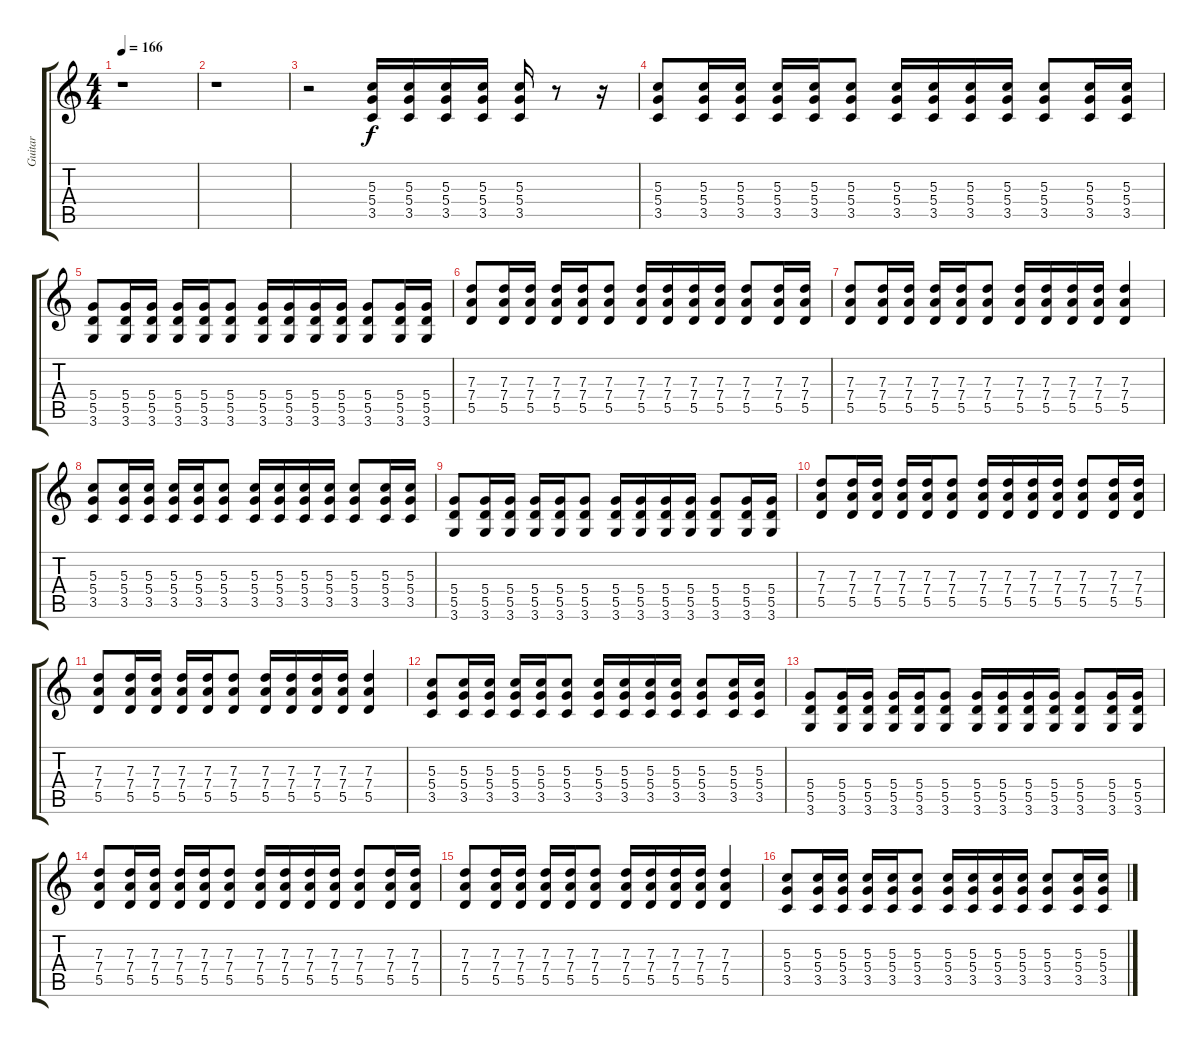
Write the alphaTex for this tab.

\track ("Guitar" "Guitar") {instrument overdrivenguitar}
\staff {score tabs}
\tuning (E4 B3 G3 D3 A2 E2) {hide}
\ts (4 4)
\tempo 166
\clef g2
\ks c
r.1{dy f} |
r.1 |
r.2 (5.3 5.4 3.5).16 (5.3 5.4 3.5).16 (5.3 5.4 3.5).16 (5.3 5.4 3.5).16 (5.3 5.4 3.5).16 r.8 r.16 |
(5.3 5.4 3.5).8 (5.3 5.4 3.5).16 (5.3 5.4 3.5).16 (5.3 5.4 3.5).16 (5.3 5.4 3.5).16 (5.3 5.4 3.5).8 (5.3 5.4 3.5).16 (5.3 5.4 3.5).16 (5.3 5.4 3.5).16 (5.3 5.4 3.5).16 (5.3 5.4 3.5).8 (5.3 5.4 3.5).16 (5.3 5.4 3.5).16 |
(5.4 5.5 3.6).8 (5.4 5.5 3.6).16 (5.4 5.5 3.6).16 (5.4 5.5 3.6).16 (5.4 5.5 3.6).16 (5.4 5.5 3.6).8 (5.4 5.5 3.6).16 (5.4 5.5 3.6).16 (5.4 5.5 3.6).16 (5.4 5.5 3.6).16 (5.4 5.5 3.6).8 (5.4 5.5 3.6).16 (5.4 5.5 3.6).16 |
(7.3 7.4 5.5).8 (7.3 7.4 5.5).16 (7.3 7.4 5.5).16 (7.3 7.4 5.5).16 (7.3 7.4 5.5).16 (7.3 7.4 5.5).8 (7.3 7.4 5.5).16 (7.3 7.4 5.5).16 (7.3 7.4 5.5).16 (7.3 7.4 5.5).16 (7.3 7.4 5.5).8 (7.3 7.4 5.5).16 (7.3 7.4 5.5).16 |
(7.3 7.4 5.5).8 (7.3 7.4 5.5).16 (7.3 7.4 5.5).16 (7.3 7.4 5.5).16 (7.3 7.4 5.5).16 (7.3 7.4 5.5).8 (7.3 7.4 5.5).16 (7.3 7.4 5.5).16 (7.3 7.4 5.5).16 (7.3 7.4 5.5).16 (7.3 7.4 5.5).4 |
(5.3 5.4 3.5).8 (5.3 5.4 3.5).16 (5.3 5.4 3.5).16 (5.3 5.4 3.5).16 (5.3 5.4 3.5).16 (5.3 5.4 3.5).8 (5.3 5.4 3.5).16 (5.3 5.4 3.5).16 (5.3 5.4 3.5).16 (5.3 5.4 3.5).16 (5.3 5.4 3.5).8 (5.3 5.4 3.5).16 (5.3 5.4 3.5).16 |
(5.4 5.5 3.6).8 (5.4 5.5 3.6).16 (5.4 5.5 3.6).16 (5.4 5.5 3.6).16 (5.4 5.5 3.6).16 (5.4 5.5 3.6).8 (5.4 5.5 3.6).16 (5.4 5.5 3.6).16 (5.4 5.5 3.6).16 (5.4 5.5 3.6).16 (5.4 5.5 3.6).8 (5.4 5.5 3.6).16 (5.4 5.5 3.6).16 |
(7.3 7.4 5.5).8 (7.3 7.4 5.5).16 (7.3 7.4 5.5).16 (7.3 7.4 5.5).16 (7.3 7.4 5.5).16 (7.3 7.4 5.5).8 (7.3 7.4 5.5).16 (7.3 7.4 5.5).16 (7.3 7.4 5.5).16 (7.3 7.4 5.5).16 (7.3 7.4 5.5).8 (7.3 7.4 5.5).16 (7.3 7.4 5.5).16 |
(7.3 7.4 5.5).8 (7.3 7.4 5.5).16 (7.3 7.4 5.5).16 (7.3 7.4 5.5).16 (7.3 7.4 5.5).16 (7.3 7.4 5.5).8 (7.3 7.4 5.5).16 (7.3 7.4 5.5).16 (7.3 7.4 5.5).16 (7.3 7.4 5.5).16 (7.3 7.4 5.5).4 |
(5.3 5.4 3.5).8 (5.3 5.4 3.5).16 (5.3 5.4 3.5).16 (5.3 5.4 3.5).16 (5.3 5.4 3.5).16 (5.3 5.4 3.5).8 (5.3 5.4 3.5).16 (5.3 5.4 3.5).16 (5.3 5.4 3.5).16 (5.3 5.4 3.5).16 (5.3 5.4 3.5).8 (5.3 5.4 3.5).16 (5.3 5.4 3.5).16 |
(5.4 5.5 3.6).8 (5.4 5.5 3.6).16 (5.4 5.5 3.6).16 (5.4 5.5 3.6).16 (5.4 5.5 3.6).16 (5.4 5.5 3.6).8 (5.4 5.5 3.6).16 (5.4 5.5 3.6).16 (5.4 5.5 3.6).16 (5.4 5.5 3.6).16 (5.4 5.5 3.6).8 (5.4 5.5 3.6).16 (5.4 5.5 3.6).16 |
(7.3 7.4 5.5).8 (7.3 7.4 5.5).16 (7.3 7.4 5.5).16 (7.3 7.4 5.5).16 (7.3 7.4 5.5).16 (7.3 7.4 5.5).8 (7.3 7.4 5.5).16 (7.3 7.4 5.5).16 (7.3 7.4 5.5).16 (7.3 7.4 5.5).16 (7.3 7.4 5.5).8 (7.3 7.4 5.5).16 (7.3 7.4 5.5).16 |
(7.3 7.4 5.5).8 (7.3 7.4 5.5).16 (7.3 7.4 5.5).16 (7.3 7.4 5.5).16 (7.3 7.4 5.5).16 (7.3 7.4 5.5).8 (7.3 7.4 5.5).16 (7.3 7.4 5.5).16 (7.3 7.4 5.5).16 (7.3 7.4 5.5).16 (7.3 7.4 5.5).4 |
(5.3 5.4 3.5).8 (5.3 5.4 3.5).16 (5.3 5.4 3.5).16 (5.3 5.4 3.5).16 (5.3 5.4 3.5).16 (5.3 5.4 3.5).8 (5.3 5.4 3.5).16 (5.3 5.4 3.5).16 (5.3 5.4 3.5).16 (5.3 5.4 3.5).16 (5.3 5.4 3.5).8 (5.3 5.4 3.5).16 (5.3 5.4 3.5).16
